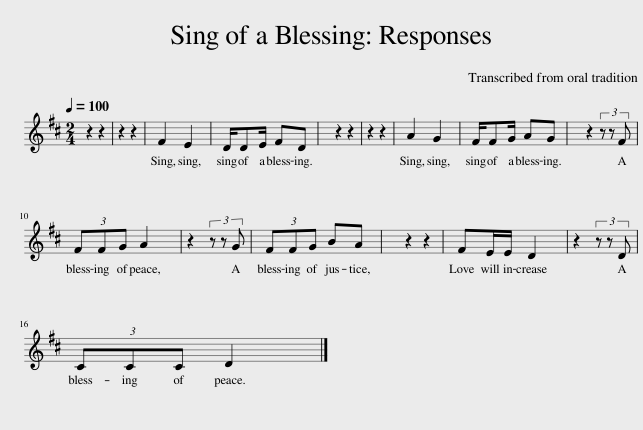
X:1
L:1/8
Q:1/4=100
M:2/4
I:linebreak $
K:D
V:1 treble
V:1
 z2 z2 | z2 z2 | F2 E2 | D/DE/ FD | x2 z2 z2 | %5
 z2 z2 | A2 G2 | F/FG/ AG | x2 z2 (3z z F |$ (3FFG A2 | %10
 z2 (3z z G | (3FFG BA | x2 z2 z2 | FE/E/ D2 | z2 (3z z D |$ %15
 (3CCC D2 |] %16
